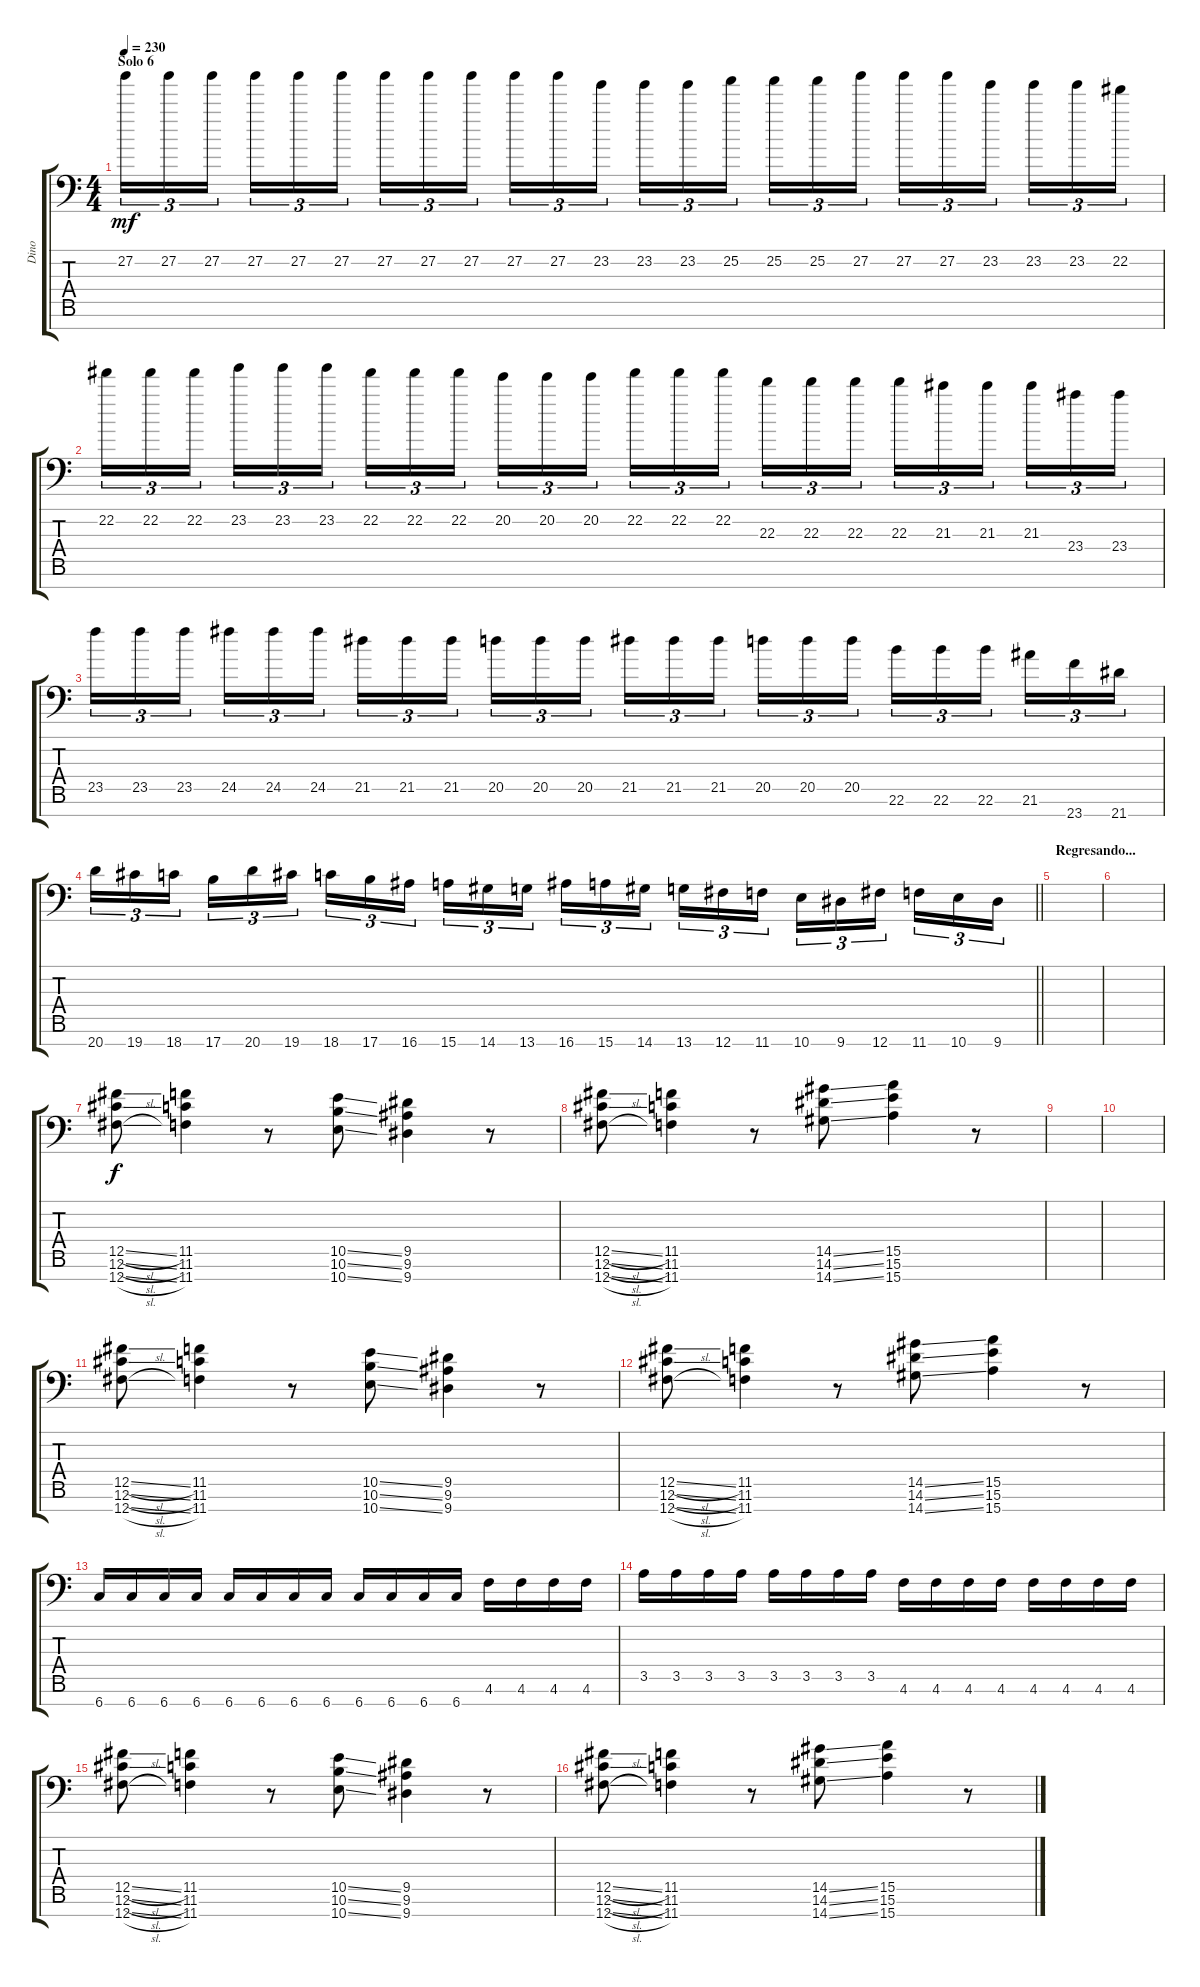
\track ("Dino" "Dino") {instrument distortionguitar}
\staff {score tabs}
\tuning (Db4 Ab3 E3 B2 Gb2 Db2 Gb1) {hide}
\ts (4 4)
\section ("" "Solo 6")
\tempo 230
\clef f4
\ks c
27.2.16{tu (3 2) dy mf} 27.2.16{tu (3 2)} 27.2.16{tu (3 2) beam splitsecondary} 27.2.16{tu (3 2)} 27.2.16{tu (3 2)} 27.2.16{tu (3 2)} 27.2.16{tu (3 2)} 27.2.16{tu (3 2)} 27.2.16{tu (3 2) beam splitsecondary} 27.2.16{tu (3 2)} 27.2.16{tu (3 2)} 23.2.16{tu (3 2)} 23.2.16{tu (3 2)} 23.2.16{tu (3 2)} 25.2.16{tu (3 2) beam splitsecondary} 25.2.16{tu (3 2)} 25.2.16{tu (3 2)} 27.2.16{tu (3 2)} 27.2.16{tu (3 2)} 27.2.16{tu (3 2)} 23.2.16{tu (3 2) beam splitsecondary} 23.2.16{tu (3 2)} 23.2.16{tu (3 2)} 22.2.16{tu (3 2)} |
22.2.16{tu (3 2)} 22.2.16{tu (3 2)} 22.2.16{tu (3 2) beam splitsecondary} 23.2.16{tu (3 2)} 23.2.16{tu (3 2)} 23.2.16{tu (3 2)} 22.2.16{tu (3 2)} 22.2.16{tu (3 2)} 22.2.16{tu (3 2) beam splitsecondary} 20.2.16{tu (3 2)} 20.2.16{tu (3 2)} 20.2.16{tu (3 2)} 22.2.16{tu (3 2)} 22.2.16{tu (3 2)} 22.2.16{tu (3 2) beam splitsecondary} 22.3.16{tu (3 2)} 22.3.16{tu (3 2)} 22.3.16{tu (3 2)} 22.3.16{tu (3 2)} 21.3.16{tu (3 2)} 21.3.16{tu (3 2) beam splitsecondary} 21.3.16{tu (3 2)} 23.4.16{tu (3 2)} 23.4.16{tu (3 2)} |
23.5.16{tu (3 2)} 23.5.16{tu (3 2)} 23.5.16{tu (3 2) beam splitsecondary} 24.5.16{tu (3 2)} 24.5.16{tu (3 2)} 24.5.16{tu (3 2)} 21.5.16{tu (3 2)} 21.5.16{tu (3 2)} 21.5.16{tu (3 2) beam splitsecondary} 20.5.16{tu (3 2)} 20.5.16{tu (3 2)} 20.5.16{tu (3 2)} 21.5.16{tu (3 2)} 21.5.16{tu (3 2)} 21.5.16{tu (3 2) beam splitsecondary} 20.5.16{tu (3 2)} 20.5.16{tu (3 2)} 20.5.16{tu (3 2)} 22.6.16{tu (3 2)} 22.6.16{tu (3 2)} 22.6.16{tu (3 2) beam splitsecondary} 21.6.16{tu (3 2)} 23.7.16{tu (3 2)} 21.7.16{tu (3 2)} |
\barLineRight lightlight
20.7.16{tu (3 2)} 19.7.16{tu (3 2)} 18.7.16{tu (3 2) beam splitsecondary} 17.7.16{tu (3 2)} 20.7.16{tu (3 2)} 19.7.16{tu (3 2)} 18.7.16{tu (3 2)} 17.7.16{tu (3 2)} 16.7.16{tu (3 2) beam splitsecondary} 15.7.16{tu (3 2)} 14.7.16{tu (3 2)} 13.7.16{tu (3 2)} 16.7.16{tu (3 2)} 15.7.16{tu (3 2)} 14.7.16{tu (3 2) beam splitsecondary} 13.7.16{tu (3 2)} 12.7.16{tu (3 2)} 11.7.16{tu (3 2)} 10.7.16{tu (3 2)} 9.7.16{tu (3 2)} 12.7.16{tu (3 2) beam splitsecondary} 11.7.16{tu (3 2)} 10.7.16{tu (3 2)} 9.7.16{tu (3 2)} |
\section ("" "Regresando...")
|
|
(12.5{sl} 12.6{sl} 12.7{sl}).8{dy f} (11.5 11.6 11.7).4 r.8 (10.5{ss} 10.6{ss} 10.7{ss}).8 (9.5 9.6 9.7).4 r.8 |
(12.5{sl} 12.6{sl} 12.7{sl}).8 (11.5 11.6 11.7).4 r.8 (14.5{ss} 14.6{ss} 14.7{ss}).8 (15.5 15.6 15.7).4 r.8 |
|
|
(12.5{sl} 12.6{sl} 12.7{sl}).8 (11.5 11.6 11.7).4 r.8 (10.5{ss} 10.6{ss} 10.7{ss}).8 (9.5 9.6 9.7).4 r.8 |
(12.5{sl} 12.6{sl} 12.7{sl}).8 (11.5 11.6 11.7).4 r.8 (14.5{ss} 14.6{ss} 14.7{ss}).8 (15.5 15.6 15.7).4 r.8 |
6.7.16 6.7.16 6.7.16 6.7.16 6.7.16 6.7.16 6.7.16 6.7.16 6.7.16 6.7.16 6.7.16 6.7.16 4.6.16 4.6.16 4.6.16 4.6.16 |
3.5.16 3.5.16 3.5.16 3.5.16 3.5.16 3.5.16 3.5.16 3.5.16 4.6.16 4.6.16 4.6.16 4.6.16 4.6.16 4.6.16 4.6.16 4.6.16 |
(12.5{sl} 12.6{sl} 12.7{sl}).8 (11.5 11.6 11.7).4 r.8 (10.5{ss} 10.6{ss} 10.7{ss}).8 (9.5 9.6 9.7).4 r.8 |
(12.5{sl} 12.6{sl} 12.7{sl}).8 (11.5 11.6 11.7).4 r.8 (14.5{ss} 14.6{ss} 14.7{ss}).8 (15.5 15.6 15.7).4 r.8
